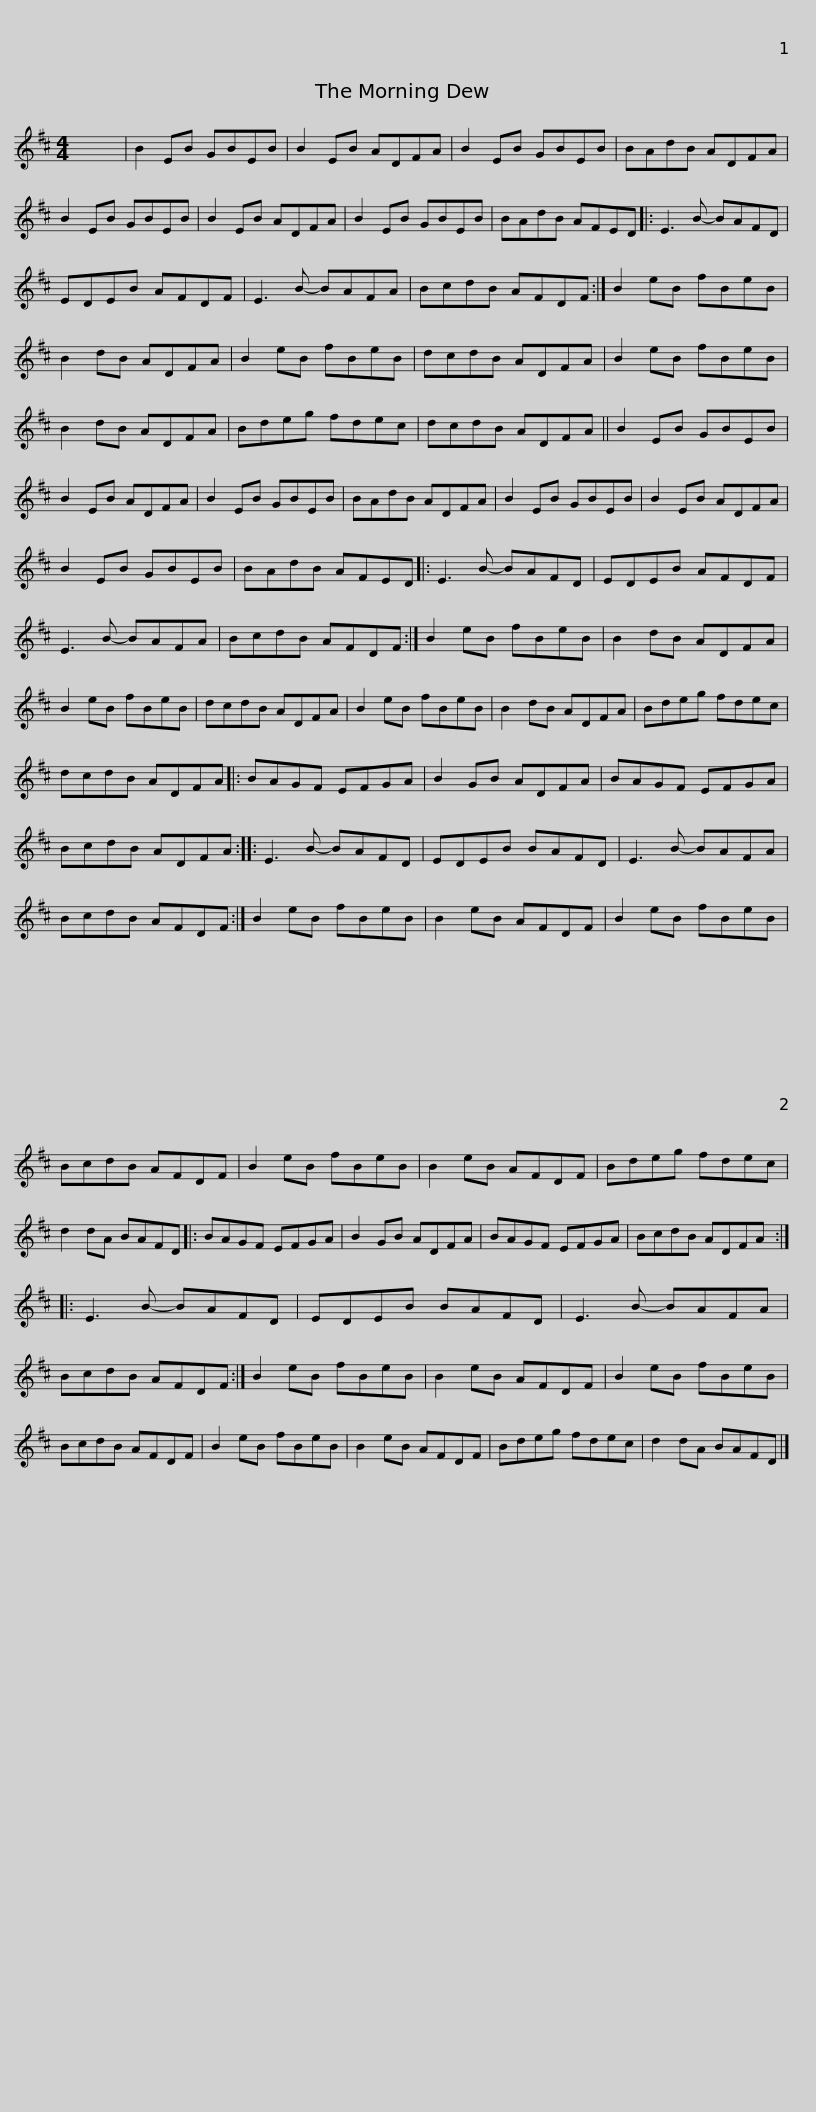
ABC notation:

X:1
L:1/8
M:4/4
I:linebreak $
K:D
V:1 treble
V:1
 x8 | B2 EB GBEB | B2 EB ADFA | B2 EB GBEB | BAdB ADFA | %5
 B2 EB GBEB | B2 EB ADFA |$ B2 EB GBEB | BAdB AFED |: E3 B- BAFD | %10
 EDEB AFDF | E3 B- BAFA | BcdB AFDF :|$ B2 eB fBeB | B2 dB ADFA | %15
 B2 eB fBeB | dcdB ADFA | B2 eB fBeB | B2 dB ADFA |$ Bdeg fdec | %20
 dcdB ADFA || B2 EB GBEB | B2 EB ADFA | B2 EB GBEB | BAdB ADFA |$ %25
 B2 EB GBEB | B2 EB ADFA | B2 EB GBEB | BAdB AFED |: E3 B- BAFD | %30
 EDEB AFDF |$ E3 B- BAFA | BcdB AFDF :| B2 eB fBeB | B2 dB ADFA | %35
 B2 eB fBeB | dcdB ADFA |$ B2 eB fBeB | B2 dB ADFA | Bdeg fdec | %40
 dcdB ADFA |: BAGF EFGA | B2 GB ADFA |$ BAGF EFGA | BcdB ADFA :: %45
 E3 B- BAFD | EDEB BAFD | E3 B- BAFA |$ BcdB AFDF :| B2 eB fBeB | %50
 B2 eB AFDF | B2 eB fBeB | BcdB AFDF | B2 eB fBeB |$ B2 eB AFDF | %55
 Bdeg fdec | d2 dA BAFD |: BAGF EFGA | B2 GB ADFA | BAGF EFGA |$ %60
 BcdB ADFA :: E3 B- BAFD | EDEB BAFD | E3 B- BAFA | BcdB AFDF :|$ %65
 B2 eB fBeB | B2 eB AFDF | B2 eB fBeB | BcdB AFDF | B2 eB fBeB | %70
 B2 eB AFDF |$ Bdeg fdec | d2 dA BAFD |] %73
